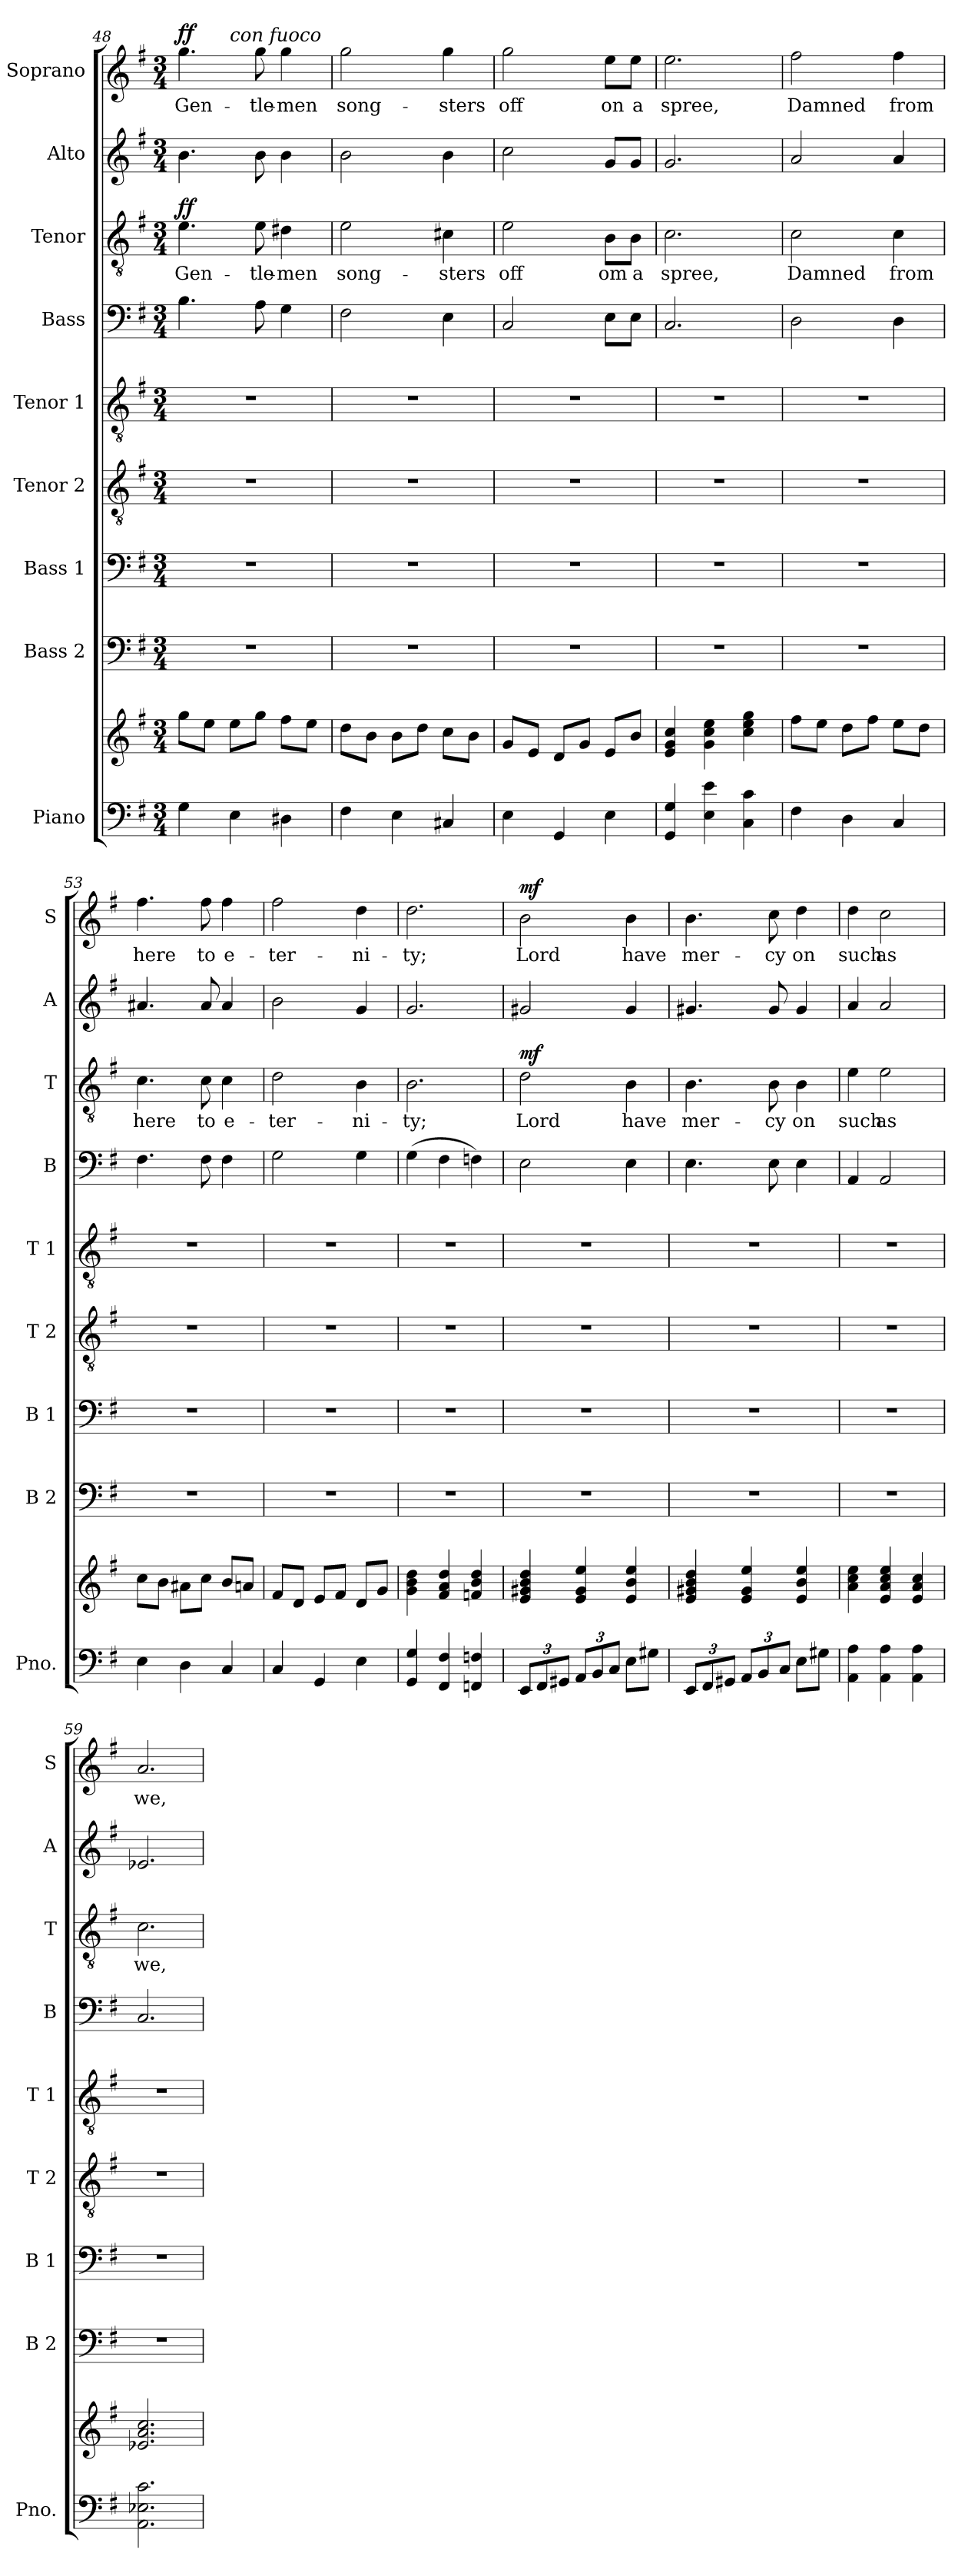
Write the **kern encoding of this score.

**kern	**kern	**kern	**kern	**kern	**kern	**kern	**kern	**text	**dynam	**kern	**kern	**text	**dynam
*part9	*part9	*part8	*part7	*part6	*part5	*part4	*part3	*part3	*part3	*part2	*part1	*part1	*part1
*staff10	*staff9	*staff8	*staff7	*staff6	*staff5	*staff4	*staff3	*staff3	*staff3	*staff2	*staff1	*staff1	*staff1
*I"Piano	*	*I"Bass 2	*I"Bass 1	*I"Tenor 2	*I"Tenor 1	*I"Bass	*I"Tenor	*	*	*I"Alto	*I"Soprano	*	*
*I'Pno.	*	*I'B 2	*I'B 1	*I'T 2	*I'T 1	*I'B	*I'T	*	*	*I'A	*I'S	*	*
!!LO:PB:g=z
*clefF4	*clefG2	*clefF4	*clefF4	*clefGv2	*clefGv2	*clefF4	*clefGv2	*	*	*clefG2	*clefG2	*	*
*k[f#]	*k[f#]	*k[f#]	*k[f#]	*k[f#]	*k[f#]	*k[f#]	*k[f#]	*	*	*k[f#]	*k[f#]	*	*
*G:	*G:	*G:	*G:	*G:	*G:	*G:	*G:	*	*	*G:	*G:	*	*
*M3/4	*M3/4	*M3/4	*M3/4	*M3/4	*M3/4	*M3/4	*M3/4	*	*	*M3/4	*M3/4	*	*
=48	=48	=48	=48	=48	=48	=48	=48	=48	=48	=48	=48	=48	=48
!	!	!	!	!	!	!	!	!	!LO:DY:a	!	!	!	!LO:DY:a
*	*	*	*	*	*	*	*	*	*	*	*^	*	*
4G\	8gg\L	2.r	2.r	2.r	2.r	4.B\	4.e\	-Gen-	ff	4.b\	4.gg\	4ryy	-Gen-	ff
.	8ee\J	.	.	.	.	.	.	.	.	.	.	.	.	.
!	!	!	!	!	!	!	!	!	!	!	!	!LO:TX:a:i:t=con fuoco	!	!
4E\	8ee\L	.	.	.	.	.	.	.	.	.	.	2ryy	.	.
.	8gg\J	.	.	.	.	8A\	8e\	-tle-	.	8b\	8gg\	.	-tle-	.
4D#X\	8ff#\L	.	.	.	.	4G\	4d#X\	-men	.	4b\	4gg\	.	-men	.
.	8ee\J	.	.	.	.	.	.	.	.	.	.	.	.	.
*	*	*	*	*	*	*	*	*	*	*	*v	*v	*	*
=49	=49	=49	=49	=49	=49	=49	=49	=49	=49	=49	=49	=49	=49
4F#\	8dd\L	2.r	2.r	2.r	2.r	2F#\	2e\	song-	.	2b\	2gg\	song-	.
.	8b\J	.	.	.	.	.	.	.	.	.	.	.	.
4E\	8b\L	.	.	.	.	.	.	.	.	.	.	.	.
.	8dd\J	.	.	.	.	.	.	.	.	.	.	.	.
4C#X/	8cc\L	.	.	.	.	4E\	4c#X\	-sters	.	4b\	4gg\	-sters	.
.	8b\J	.	.	.	.	.	.	.	.	.	.	.	.
=50	=50	=50	=50	=50	=50	=50	=50	=50	=50	=50	=50	=50	=50
4E\	8g/L	2.r	2.r	2.r	2.r	2C/	2e\	off	.	2cc\	2gg\	off	.
.	8e/J	.	.	.	.	.	.	.	.	.	.	.	.
4GG/	8d/L	.	.	.	.	.	.	.	.	.	.	.	.
.	8g/J	.	.	.	.	.	.	.	.	.	.	.	.
4E\	8e/L	.	.	.	.	8E\L	8B\L	om	.	8g/L	8ee\L	on	.
.	8b/J	.	.	.	.	8E\J	8B\J	a	.	8g/J	8ee\J	a	.
=51	=51	=51	=51	=51	=51	=51	=51	=51	=51	=51	=51	=51	=51
4GG/ 4G/	4e/ 4g/ 4cc/	2.r	2.r	2.r	2.r	2.C/	2.c\	spree,	.	2.g/	2.ee\	spree,	.
4E\ 4e\	4g\ 4cc\ 4ee\	.	.	.	.	.	.	.	.	.	.	.	.
4C\ 4c\	4cc\ 4ee\ 4gg\	.	.	.	.	.	.	.	.	.	.	.	.
!!LO:PB:g=z
=52	=52	=52	=52	=52	=52	=52	=52	=52	=52	=52	=52	=52	=52
4F#\	8ff#\L	2.r	2.r	2.r	2.r	2D\	2c\	Damned	.	2a/	2ff#\	Damned	.
.	8ee\J	.	.	.	.	.	.	.	.	.	.	.	.
4D\	8dd\L	.	.	.	.	.	.	.	.	.	.	.	.
.	8ff#\J	.	.	.	.	.	.	.	.	.	.	.	.
4C/	8ee\L	.	.	.	.	4D\	4c\	from	.	4a/	4ff#\	from	.
.	8dd\J	.	.	.	.	.	.	.	.	.	.	.	.
=53	=53	=53	=53	=53	=53	=53	=53	=53	=53	=53	=53	=53	=53
4E\	8cc\L	2.r	2.r	2.r	2.r	4.F#\	4.c\	here	.	4.a#X/	4.ff#\	here	.
.	8b\J	.	.	.	.	.	.	.	.	.	.	.	.
4D\	8a#X\L	.	.	.	.	.	.	.	.	.	.	.	.
.	8cc\J	.	.	.	.	8F#\	8c\	to	.	8a#/	8ff#\	to	.
4C/	8b/L	.	.	.	.	4F#\	4c\	e-	.	4a#/	4ff#\	e-	.
.	8an/J	.	.	.	.	.	.	.	.	.	.	.	.
=54	=54	=54	=54	=54	=54	=54	=54	=54	=54	=54	=54	=54	=54
4C/	8f#/L	2.r	2.r	2.r	2.r	2G\	2d\	-ter-	.	2b\	2ff#\	-ter-	.
.	8d/J	.	.	.	.	.	.	.	.	.	.	.	.
4GG/	8e/L	.	.	.	.	.	.	.	.	.	.	.	.
.	8f#/J	.	.	.	.	.	.	.	.	.	.	.	.
4E\	8d/L	.	.	.	.	4G\	4B\	-ni-	.	4g/	4dd\	-ni-	.
.	8g/J	.	.	.	.	.	.	.	.	.	.	.	.
=55	=55	=55	=55	=55	=55	=55	=55	=55	=55	=55	=55	=55	=55
4GG/ 4G/	4g\ 4b\ 4dd\	2.r	2.r	2.r	2.r	(4G\	2.B\	-ty;	.	2.g/	2.dd\	-ty;	.
4FF#/ 4F#/	4f#/ 4a/ 4dd/	.	.	.	.	4F#\	.	.	.	.	.	.	.
4FFn/ 4Fn/	4fn/ 4b/ 4dd/	.	.	.	.	4Fn\)	.	.	.	.	.	.	.
!!LO:PB:g=z
=56	=56	=56	=56	=56	=56	=56	=56	=56	=56	=56	=56	=56	=56
!	!	!	!	!	!	!	!	!	!LO:DY:a	!	!	!	!LO:DY:a
12EE/L	4e/ 4g#X/ 4b/ 4dd/	2.r	2.r	2.r	2.r	2E\	2d\	Lord	mf	2g#X/	2b\	Lord	mf
12FF#/	.	.	.	.	.	.	.	.	.	.	.	.	.
12GG#X/J	.	.	.	.	.	.	.	.	.	.	.	.	.
12AA/L	4e/ 4g#/ 4ee/	.	.	.	.	.	.	.	.	.	.	.	.
12BB/	.	.	.	.	.	.	.	.	.	.	.	.	.
12C/J	.	.	.	.	.	.	.	.	.	.	.	.	.
8E\L	4e/ 4b/ 4ee/	.	.	.	.	4E\	4B\	have	.	4g#/	4b\	have	.
8G#X\J	.	.	.	.	.	.	.	.	.	.	.	.	.
=57	=57	=57	=57	=57	=57	=57	=57	=57	=57	=57	=57	=57	=57
12EE/L	4e/ 4g#X/ 4b/ 4dd/	2.r	2.r	2.r	2.r	4.E\	4.B\	mer-	.	4.g#X/	4.b\	mer-	.
12FF#/	.	.	.	.	.	.	.	.	.	.	.	.	.
12GG#X/J	.	.	.	.	.	.	.	.	.	.	.	.	.
12AA/L	4e/ 4g#/ 4ee/	.	.	.	.	.	.	.	.	.	.	.	.
12BB/	.	.	.	.	.	.	.	.	.	.	.	.	.
.	.	.	.	.	.	8E\	8B\	-cy	.	8g#/	8cc\	-cy	.
12C/J	.	.	.	.	.	.	.	.	.	.	.	.	.
8E\L	4e/ 4b/ 4ee/	.	.	.	.	4E\	4B\	on	.	4g#/	4dd\	on	.
8G#X\J	.	.	.	.	.	.	.	.	.	.	.	.	.
=58	=58	=58	=58	=58	=58	=58	=58	=58	=58	=58	=58	=58	=58
4AA\ 4A\	4a\ 4cc\ 4ee\	2.r	2.r	2.r	2.r	4AA/	4e\	such	.	4a/	4dd\	such	.
4AA\ 4A\	4e/ 4a/ 4cc/ 4ee/	.	.	.	.	2AA/	2e\	as	.	2a/	2cc\	as	.
4AA\ 4A\	4e/ 4a/ 4cc/	.	.	.	.	.	.	.	.	.	.	.	.
=59	=59	=59	=59	=59	=59	=59	=59	=59	=59	=59	=59	=59	=59
2.AA\ 2.E-X\ 2.c\	2.e-X/ 2.a/ 2.cc/	2.r	2.r	2.r	2.r	2.C/	2.c\	we,	.	2.e-X/	2.a/	we,	.
=	=	=	=	=	=	=	=	=	=	=	=	=	=
*-	*-	*-	*-	*-	*-	*-	*-	*-	*-	*-	*-	*-	*-
